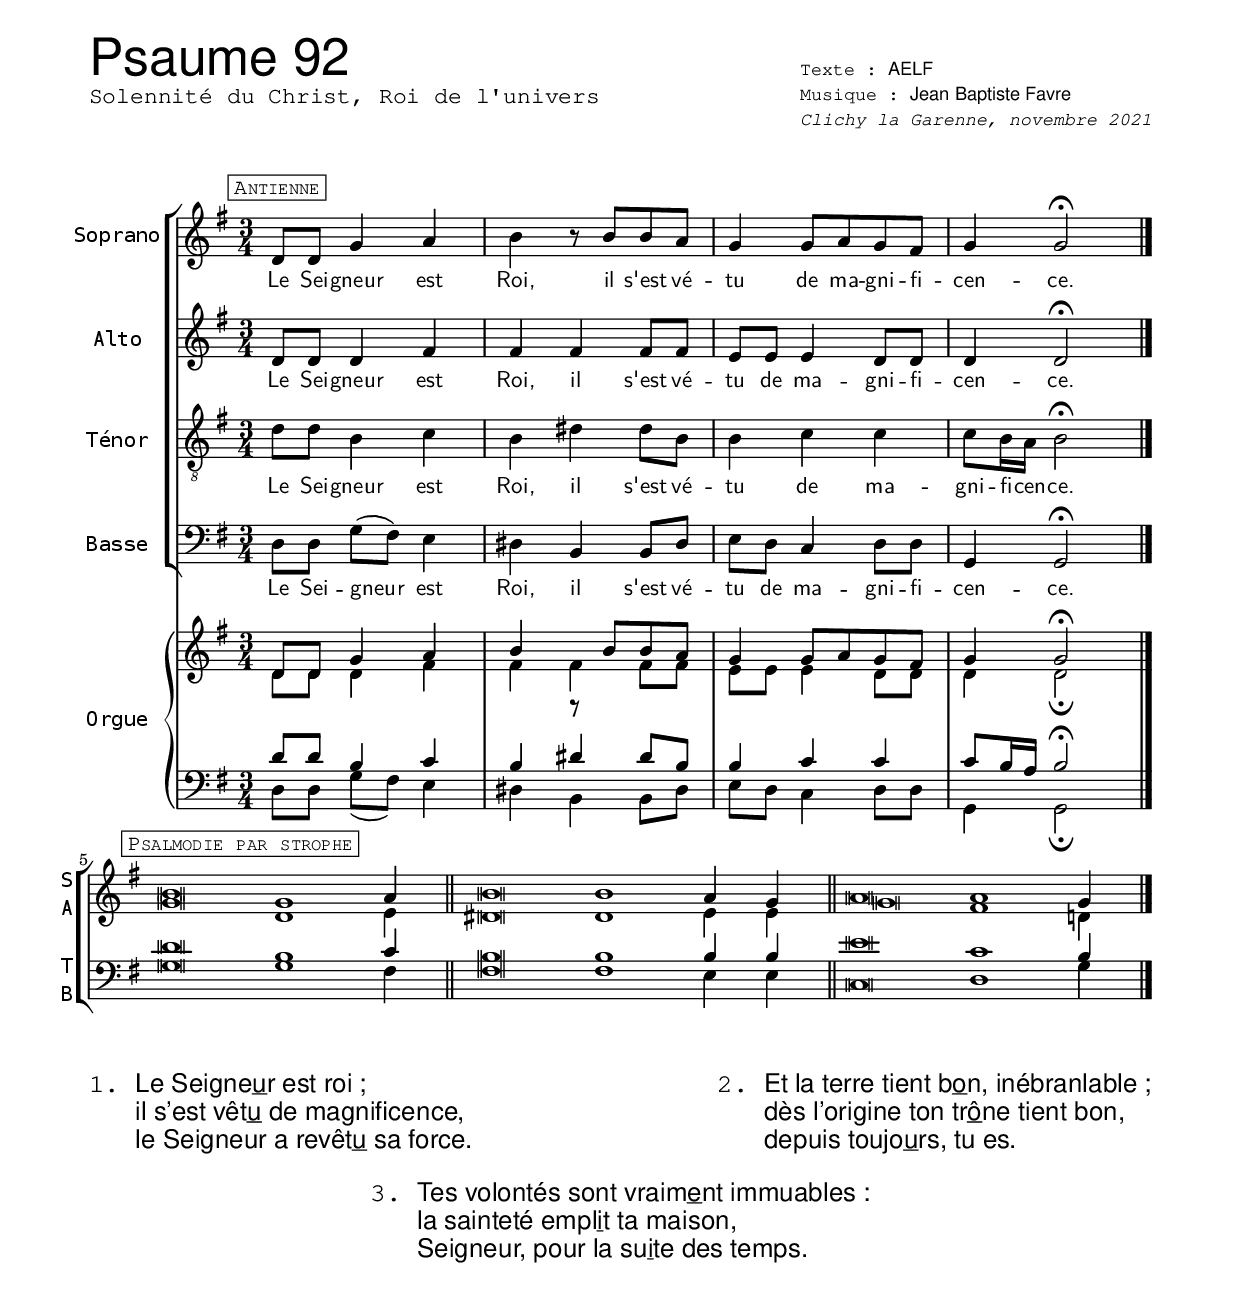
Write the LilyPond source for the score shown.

\version "2.18.2"
\language "english"
\include "../libs/commonFunctions.ily"

tempoVerseRallentando = {
  \set Score.tempoHideNote = ##t
  \tempo 4=60
}
tempoVerseAcelerando = {
  \set Score.tempoHideNote = ##t
  \tempo 2=120
}

scoreHeader = \header {
  title = "Psaume 92"
  subtitle = "Solennité du Christ, Roi de l'univers"
  composer = "Jean Baptiste Favre"
  poet = "AELF"
  date = "Clichy la Garenne, novembre 2021"
}

global = {
  \key g \major
  \time 3/4
}

%%%%%%%%%%%%%%%%%%%%%%%%%%%%%%
%%%%%%%%%% Antiphon %%%%%%%%%%
%%%%%%%%%%%%%%%%%%%%%%%%%%%%%%

antiphonRythm = {
 s2.*4 \bar "|." \break
}
antiphonMusicSoprano = \relative c' {
  \markCustom "Antienne"
  d8 d g4 a b4 \oneVoice r8 \voiceOne b8 b a g4 g8 a g fs g4 g2
  }

antiphonMusicAlto = \relative c' {
  d8 d d4 fs fs4 fs4 fs8 fs e8 e e4 d8 d d4 d2
  }

antiphonMusicTenor =  \relative c' {
  d8 d b4 c b4 ds4 ds8 b b4 c c c8 b16 a b2
  }

antiphonMusicBass =  \relative c {
  d8[ d] g (fs) e4 ds4 b4 b8 ds e d c4 d8 d g,4 g2
  }

antiphonLyrics = \lyricmode {
  Le Sei -- gneur est Roi, il s'est vé -- tu de ma -- gni -- fi -- cen -- ce.
  }

antiphonLyricsSoprano = \antiphonLyrics
antiphonLyricsAlto = \antiphonLyrics
antiphonLyricsTenor = \antiphonLyrics
antiphonLyricsBass = \antiphonLyrics

%%%%%%%%%%%%%%%%%%%%%%%%%%%%%%%%%%%%%%%%%%%%%%
%%%%%%%%%%          Verses          %%%%%%%%%%
%%%%%%%%%%%%%%%%%%%%%%%%%%%%%%%%%%%%%%%%%%%%%%
verseStropheRythm = {
  \accidentalStyle forget
  \once \override Score.RehearsalMark.break-align-symbols = #'(clef)
  \markCustom "Psalmodie par strophe" \cadenzaOn
  \tempoVerseAcelerando s\breve s1 \tempoVerseRallentando s4 \bar "||"
  \tempoVerseAcelerando s\breve s1 \tempoVerseRallentando s4 s \bar "||"
  \tempoVerseAcelerando s\breve s1 \tempoVerseRallentando s4 \bar "|." \break
}
verseStropheMusicSoprano = \relative c'' {
  b\breve g1 a4
  b\breve b1 a4 g
  a\breve a1 g4
  }
verseStropheMusicAlto = \relative c'' {
  g\breve d1 e4
  ds\breve ds1 e4 e
  g\breve fs1 d4
  }

verseStropheMusicTenor = \relative c' {
  d\breve b1 c4
  b\breve b1 b4 b
  e\breve c1 b4
  }

verseStropheMusicBass = \relative c' {
  g\breve g1 fs4
  fs\breve fs1 e4 e4
  c\breve d1 g4
  }

verseLyrics = \markuplist {
  \override #'(font-family . sans)
  \override #'(font-size . 2)
  \column {
    \fill-line {
      \left-column{
        \concat { \typewriter "1. " "Le Seigne" \underline u "r est roi&nbsp;;"}
        \concat { \typewriter "   " "il s’est vêt" \underline u " de magnificence,"}
        \concat { \typewriter "   " "le Seigneur a revêt" \underline u " sa force."}
      }
      \hspace #1
      \left-column{
        \concat { \typewriter "2. " "Et la terre tient b" \underline o "n, inébranlable&nbsp;;"}
        \concat { \typewriter "   " "dès l’origine ton tr" \underline ô "ne tient bon,"}
        \concat { \typewriter "   " "depuis toujo" \underline u "rs, tu es."}
      }
    }
    \vspace #1
    \fill-line {
      \column {
        \concat { \typewriter "3. " "Tes volontés sont vraim" \underline e "nt immuables&nbsp;:"}
        \concat { \typewriter "   " "la sainteté empl" \underline i "t ta maison,"}
        \concat { \typewriter "   " "Seigneur, pour la su" \underline i "te des temps."}
      }
    }
  }
}

%%%%%%%%%%%%%%%%%%%%%%%%%%%%%%%%%%%%%%%%%%%%%%%%%%%%%%%%%%%%%%%%%%%%%
%%%%%%%%%%%%%%%%%%%          Draw score          %%%%%%%%%%%%%%%%%%%%
%%%%%%%%%%%%%%%%%%%%%%%%%%%%%%%%%%%%%%%%%%%%%%%%%%%%%%%%%%%%%%%%%%%%%
% Load Piano settings & layout
partition = {
  <<
    % Antienne à 4 voix mixtes
    %\include "../libs/layouts/commonAntiphonFourVoices.ily"
    \new ChoirStaff = "Antophon4Voices" <<
      \new Staff = "AntiphonSopranoStaff" <<
        \once \override Staff.VerticalAxisGroup.remove-first = ##t
        \set Staff.instrumentName = "Soprano"
        \clef "treble"
        \new Dynamics \antiphonRythm
        \new Voice = "antiphonSoprano" { \global \antiphonMusicSoprano\fermata}
        \new Lyrics \lyricsto "antiphonSoprano" { \antiphonLyricsSoprano }
      >>
      \new Staff = "AntiphonAltoStaff" <<
        \once \override Staff.VerticalAxisGroup.remove-first = ##t
        \set Staff.instrumentName = "Alto"
        \clef "treble"
        \new Dynamics \antiphonRythm
        \new Voice = "antiphonAlto" { \global \antiphonMusicAlto\fermata }
        \new Lyrics \lyricsto "antiphonAlto" { \antiphonLyricsAlto }
      >>
      \new Staff = "AntiphonTenorStaff" <<
        \once \override Staff.VerticalAxisGroup.remove-first = ##t
        \set Staff.instrumentName = "Ténor"
        \clef "treble_8"
        \new Dynamics \antiphonRythm
        \new Voice = "antiphonTenor" { \global \antiphonMusicTenor\fermata }
        \new Lyrics \lyricsto "antiphonTenor" { \antiphonLyricsTenor }
      >>
      \new Staff  = "AntiphonBassStaff" <<
        \once \override Staff.VerticalAxisGroup.remove-first = ##t
        \set Staff.instrumentName = "Basse"
        \clef "bass"
        \new Dynamics \antiphonRythm
        \new Voice = "AntiphonBass" { \global \antiphonMusicBass\fermata }
        \new Lyrics \lyricsto "AntiphonBass" { \antiphonLyricsBass }
      >>
    >>
    %\include "../libs/layouts/commonPiano.ily"
    \new PianoStaff
    <<
      \set PianoStaff.instrumentName = #"Orgue"
      \new Staff <<
        \set Staff.printPartCombineTexts = ##f
        \once \override Staff.VerticalAxisGroup.remove-first = ##t
        \clef treble
        \new Voice = "soprani" {\global \voiceOne \antiphonMusicSoprano\fermata }
        \new Voice = "alti" {\global \voiceTwo \antiphonMusicAlto\fermata }
      >>
      \new Staff <<
        \set Staff.printPartCombineTexts = ##f
        \once \override Staff.VerticalAxisGroup.remove-first = ##t
        \clef bass
        \new Voice = "tenors" {\global \voiceThree \antiphonMusicTenor\fermata }
        \new Voice = "bass" {\global \voiceFour \antiphonMusicBass\fermata }
      >>
    >>
    % Psalmodie à 4 voix mixtes
    %\include "../libs/layouts/commonVerseFourVoices.ily"
    \new ChoirStaff = "versePsalmody"
    <<
      \new Staff = "verseSopranoAlto" <<
        \set Staff.shortInstrumentName = \markup { \right-column { "S" "A" } }
        \once \override Staff.VerticalAxisGroup.remove-first = ##t
        \global
        \clef treble
        \new Dynamics {\silence \antiphonMusicSoprano \verseStropheRythm}
        \new Voice = "verseSoprano" << \voiceOne {\silence \antiphonMusicSoprano \cadenzaOn \voiceOne \verseStropheMusicSoprano } >>
        \new Voice = "verseAlto" << \voiceTwo {\silence \antiphonMusicSoprano \cadenzaOn \voiceTwo \verseStropheMusicAlto } >>
      >>
      \new Staff = "verseTenorBass" <<
        \set Staff.shortInstrumentName = \markup { \right-column { "T" "B" } }
        \once \override Staff.VerticalAxisGroup.remove-first = ##t
        \global
        \clef bass
        \new Dynamics {\silence \antiphonMusicSoprano \verseStropheRythm}
        \new Voice = "verseTenor" << \voiceOne {\silence \antiphonMusicSoprano \cadenzaOn \voiceOne \verseStropheMusicTenor } >>
        \new Voice = "verseBass" << \voiceTwo {\silence \antiphonMusicSoprano \cadenzaOn \voiceTwo \verseStropheMusicBass } >>
      >>
    >>
  >>
}
%%%%%%%%%%%%% PARTITION VISUELLE %%%%%%%%%%%%%
% PDF output
\paper {
  top-margin = 1.5\cm
  bottom-margin = 1.5\cm
  left-margin = 1.5\cm
  right-margin = 1.5\cm
  markup-system-spacing = #'((basic-distance . 10)
     (minimum-distance . 10)
     (padding . 5)
     (stretchability . 5))
 system-system-spacing = #'((basic-distance . 5)
     (minimum-distance . 5)
     (padding . 1)
     (stretchability . 5))
  #(define fonts
    (set-global-fonts
     #:music "emmentaler"
     #:brace "emmentaler"
     #:roman "Latin Modern Roman"
     #:sans "Cantarell"
    ))
  #(include-special-characters)
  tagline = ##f
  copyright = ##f
  scoreTitleMarkup = \markup \columns {
    \fill-line {
      \column {
        \line {
          \left-column {
            \fontsize #8 \sans \fromproperty #'header:title
            \fontsize #1 \typewriter \fromproperty #'header:subtitle
          }
        }
      }
      \column {
        \line {
          \fontsize #-1
          \left-column {
            \line { \concat { \typewriter "Texte&nbsp;: " \sans \fromproperty #'header:poet \bold " " } }
            \line { \concat { \typewriter "Musique&nbsp;: " \sans \fromproperty #'header:composer \bold " " } }
            \typewriter \italic \fromproperty #'header:date
          }
        }
      }
    }
  }
}

#(set-global-staff-size 18)
\score {
  \partition
  \layout {
      ragged-last = ##f
      \context {
          \Staff
          \RemoveEmptyStaves
          \override NoteHead #'style = #'altdefault
          \override InstrumentName #'font-name = #"Monospace Regular"
      }
      \context {
          \PianoStaff
          \RemoveEmptyStaves
          \override NoteHead #'style = #'altdefault
          \override InstrumentName #'font-name = #"Monospace Regular"
      }
      \context {
          \ChoirStaff
          \RemoveEmptyStaves
          \override NoteHead #'style = #'altdefault
          \override InstrumentName #'font-name = #"Monospace Regular"
      }
      \override LyricText #'font-name = #"Latin Modern Sans"
      \override Score.RehearsalMark.font-family = #'typewriter
  }
  \scoreHeader
}
\verseLyrics

% Midi output
partitionStrophe = {
      \new PianoStaff = "antiphonMusic"
      <<
        \new Staff <<
          \global \clef treble
          \new Dynamics \antiphonRythm
          \new Voice = "antiphonMusicSoprano" \antiphonMusicSoprano
          \new Voice = "antiphonMusicAlto" \antiphonMusicAlto
        >>
        \new Staff <<
          \global \clef bass
          \new Dynamics \antiphonRythm
          \new Voice = "antiphonMusicTenor" \antiphonMusicTenor
          \new Voice = "antiphonMusicBass" \antiphonMusicBass
        >>
      >>
      \new ChoirStaff = "verseMusic"
      <<
        \new Staff = "verseMusicSA"
        <<
          \global
          \clef treble
          \new Dynamics {\verseStropheRythm}
          \new Voice = "verseMusicSoprano" \verseStropheMusicSoprano
          \new Voice = "verseMusicAlto" \verseStropheMusicAlto
        >>
        \new Staff = "verseMusicTB"
        <<
          \global
          \clef bass
          \new Dynamics {\verseStropheRythm}
          \new Voice = "verseMusicTenor" \verseStropheMusicTenor
          \new Voice = "verseMusicBass" \verseStropheMusicBass
        >>
      >>
    }
partitionVerset = {
      \new PianoStaff = "antiphonMusic"
      <<
        \new Staff <<
          \global \clef treble
          \new Dynamics \antiphonRythm
          \new Voice = "antiphonMusicSoprano" \antiphonMusicSoprano
          \new Voice = "antiphonMusicAlto" \antiphonMusicAlto
        >>
        \new Staff <<
          \global \clef bass
          \new Dynamics \antiphonRythm
          \new Voice = "antiphonMusicTenor" \antiphonMusicTenor
          \new Voice = "antiphonMusicBass" \antiphonMusicBass
        >>
      >>
      \new ChoirStaff = "verseMusic"
      <<
        \new Staff = "verseMusicSA"
        <<
          \global
          \clef treble
          \new Dynamics {\verseStropheRythm}
          \new Voice = "verseMusicSoprano" \verseStropheMusicSoprano
          \new Voice = "verseMusicAlto" \verseStropheMusicAlto
        >>
        \new Staff = "verseMusicTB"
        <<
          \global
          \clef bass
          \new Dynamics {\verseStropheRythm}
          \new Voice = "verseMusicTenor" \verseStropheMusicTenor
          \new Voice = "verseMusicBass" \verseStropheMusicBass
        >>
      >>
    }

\book {
\bookOutputSuffix "Verset"
\score {
  <<
    \keepWithTag #'audio \unfoldRepeats \partitionVerset
    \context Staff = "Soprano" {
      \set Score.midiMinimumVolume = #0.5
      \set Score.midiMaximumVolume = #0.7
      \set Staff.midiMinimumVolume = #0.8
      \set Staff.midiMaximumVolume = #1
    }
    \context Voice = "Soprano" {
      \set Score.midiMinimumVolume = #0.5
      \set Score.midiMaximumVolume = #0.7
      \set Staff.midiMinimumVolume = #0.8
      \set Staff.midiMaximumVolume = #1
    }
  >>
  \midi { \set midiMergeUnisons = ##t  \tempo 4. = 55}
}
}
\book {
\bookOutputSuffix "Strophe"
\score {
  <<
    \keepWithTag #'audio \unfoldRepeats \partitionStrophe
    \context Staff = "Soprano" {
      \set Score.midiMinimumVolume = #0.5
      \set Score.midiMaximumVolume = #0.7
      \set Staff.midiMinimumVolume = #0.8
      \set Staff.midiMaximumVolume = #1
    }
    \context Voice = "Soprano" {
      \set Score.midiMinimumVolume = #0.5
      \set Score.midiMaximumVolume = #0.7
      \set Staff.midiMinimumVolume = #0.8
      \set Staff.midiMaximumVolume = #1
    }
  >>
  \midi { \set midiMergeUnisons = ##t \tempo 4. = 55}
}
}